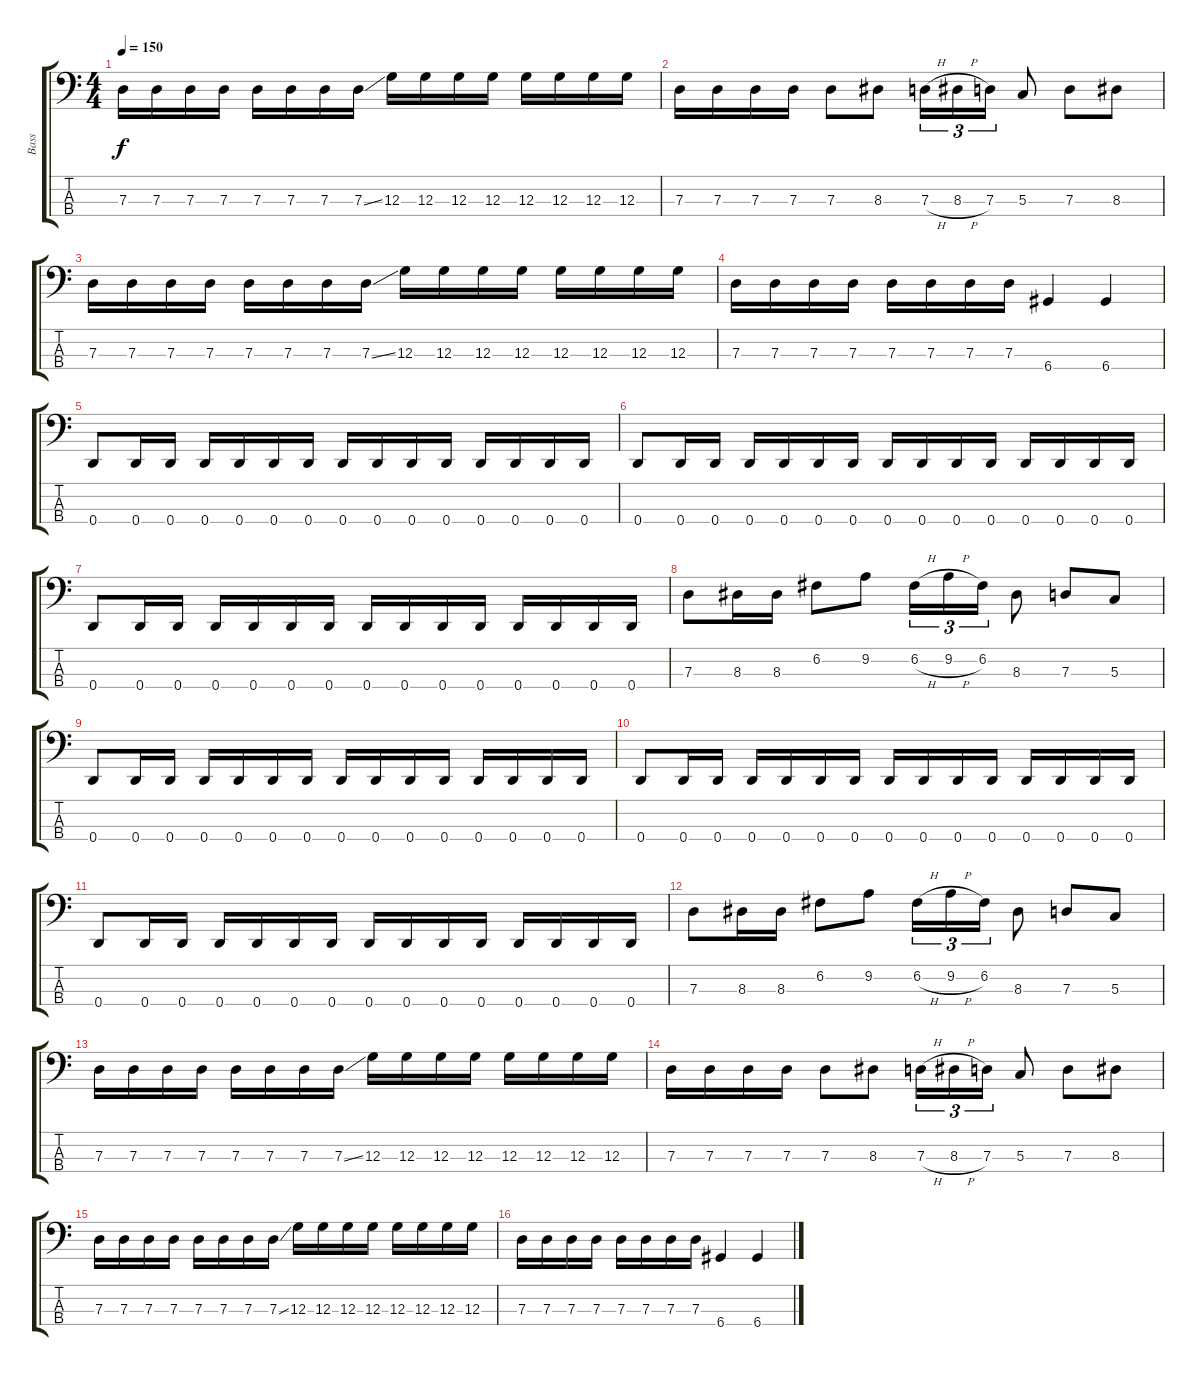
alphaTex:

\track ("Bass" "Bass") {instrument electricbasspick}
\staff {score tabs}
\tuning (F2 C2 G1 D1) {hide}
\ts (4 4)
\tempo 150
\clef f4
\ks c
7.3.16{dy f} 7.3.16 7.3.16 7.3.16 7.3.16 7.3.16 7.3.16 7.3{ss}.16 12.3.16 12.3.16 12.3.16 12.3.16 12.3.16 12.3.16 12.3.16 12.3.16 |
7.3.16 7.3.16 7.3.16 7.3.16 7.3.8 8.3.8 7.3{h}.16{tu (3 2)} 8.3{h}.16{tu (3 2)} 7.3.16{tu (3 2)} 5.3.8 7.3.8 8.3.8 |
7.3.16 7.3.16 7.3.16 7.3.16 7.3.16 7.3.16 7.3.16 7.3{ss}.16 12.3.16 12.3.16 12.3.16 12.3.16 12.3.16 12.3.16 12.3.16 12.3.16 |
7.3.16 7.3.16 7.3.16 7.3.16 7.3.16 7.3.16 7.3.16 7.3.16 6.4.4 6.4.4 |
\section ("" "")
0.4.8 0.4.16 0.4.16 0.4.16 0.4.16 0.4.16 0.4.16 0.4.16 0.4.16 0.4.16 0.4.16 0.4.16 0.4.16 0.4.16 0.4.16 |
0.4.8 0.4.16 0.4.16 0.4.16 0.4.16 0.4.16 0.4.16 0.4.16 0.4.16 0.4.16 0.4.16 0.4.16 0.4.16 0.4.16 0.4.16 |
0.4.8 0.4.16 0.4.16 0.4.16 0.4.16 0.4.16 0.4.16 0.4.16 0.4.16 0.4.16 0.4.16 0.4.16 0.4.16 0.4.16 0.4.16 |
7.3.8 8.3.16 8.3.16 6.2.8 9.2.8 6.2{h}.16{tu (3 2)} 9.2{h}.16{tu (3 2)} 6.2.16{tu (3 2)} 8.3.8 7.3.8 5.3.8 |
0.4.8 0.4.16 0.4.16 0.4.16 0.4.16 0.4.16 0.4.16 0.4.16 0.4.16 0.4.16 0.4.16 0.4.16 0.4.16 0.4.16 0.4.16 |
0.4.8 0.4.16 0.4.16 0.4.16 0.4.16 0.4.16 0.4.16 0.4.16 0.4.16 0.4.16 0.4.16 0.4.16 0.4.16 0.4.16 0.4.16 |
0.4.8 0.4.16 0.4.16 0.4.16 0.4.16 0.4.16 0.4.16 0.4.16 0.4.16 0.4.16 0.4.16 0.4.16 0.4.16 0.4.16 0.4.16 |
7.3.8 8.3.16 8.3.16 6.2.8 9.2.8 6.2{h}.16{tu (3 2)} 9.2{h}.16{tu (3 2)} 6.2.16{tu (3 2)} 8.3.8 7.3.8 5.3.8 |
\section ("" "")
7.3.16 7.3.16 7.3.16 7.3.16 7.3.16 7.3.16 7.3.16 7.3{ss}.16 12.3.16 12.3.16 12.3.16 12.3.16 12.3.16 12.3.16 12.3.16 12.3.16 |
7.3.16 7.3.16 7.3.16 7.3.16 7.3.8 8.3.8 7.3{h}.16{tu (3 2)} 8.3{h}.16{tu (3 2)} 7.3.16{tu (3 2)} 5.3.8 7.3.8 8.3.8 |
7.3.16 7.3.16 7.3.16 7.3.16 7.3.16 7.3.16 7.3.16 7.3{ss}.16 12.3.16 12.3.16 12.3.16 12.3.16 12.3.16 12.3.16 12.3.16 12.3.16 |
7.3.16 7.3.16 7.3.16 7.3.16 7.3.16 7.3.16 7.3.16 7.3.16 6.4.4 6.4.4
